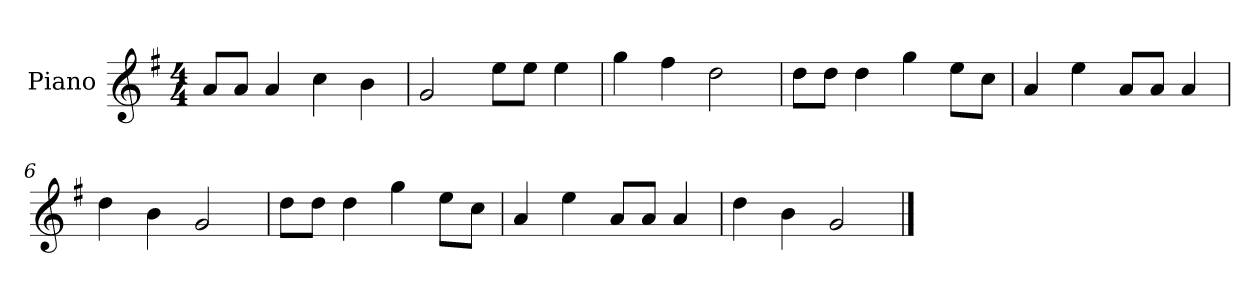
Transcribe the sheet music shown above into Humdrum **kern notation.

**kern
*part1
*staff1
*I"Piano
*I'P-no
*clefG2
*k[f#]
*M4/4
*MM90
=1
8a/L
8a/J
4a/
4cc\
4b\
=2
2g/
8ee\L
8ee\J
4ee\
=3
4gg\
4ff#\
2dd\
=4
8dd\L
8dd\J
4dd\
4gg\
8ee\L
8cc\J
=5
4a/
4ee\
8a/L
8a/J
4a/
=6
4dd\
4b\
2g/
=7
8dd\L
8dd\J
4dd\
4gg\
8ee\L
8cc\J
!!LO:LB:g=z
=8
4a/
4ee\
8a/L
8a/J
4a/
=9
4dd\
4b\
2g/
==
*-
